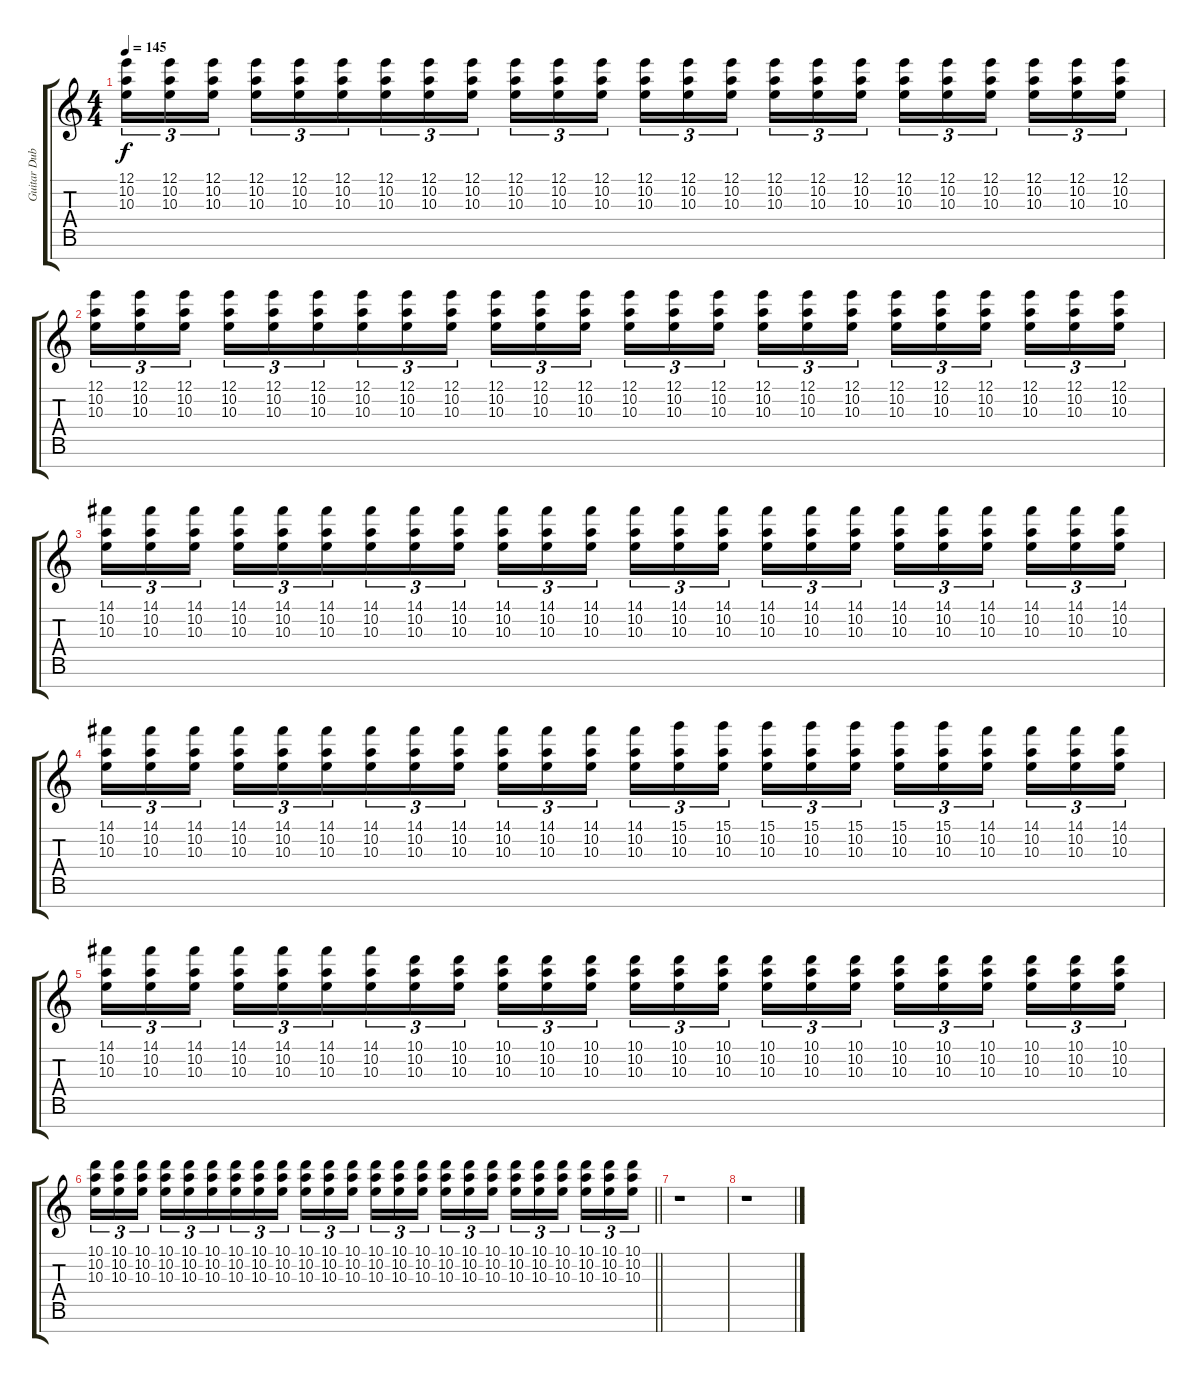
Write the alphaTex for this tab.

\track ("Guitar Dub" "Guitar Dub") {instrument distortionguitar}
\staff {score tabs}
\tuning (E4 B3 Gb3 E3 B2 E2 B1) {hide}
\ts (4 4)
\tempo 145
\clef g2
\ks c
(12.1 10.2 10.3).16{tu (3 2) dy f} (12.1 10.2 10.3).16{tu (3 2)} (12.1 10.2 10.3).16{tu (3 2) beam splitsecondary} (12.1 10.2 10.3).16{tu (3 2) beam merge} (12.1 10.2 10.3).16{tu (3 2)} (12.1 10.2 10.3).16{tu (3 2) beam merge} (12.1 10.2 10.3).16{tu (3 2)} (12.1 10.2 10.3).16{tu (3 2)} (12.1 10.2 10.3).16{tu (3 2) beam splitsecondary} (12.1 10.2 10.3).16{tu (3 2) beam merge} (12.1 10.2 10.3).16{tu (3 2) beam merge} (12.1 10.2 10.3).16{tu (3 2)} (12.1 10.2 10.3).16{tu (3 2)} (12.1 10.2 10.3).16{tu (3 2)} (12.1 10.2 10.3).16{tu (3 2) beam splitsecondary} (12.1 10.2 10.3).16{tu (3 2) beam merge} (12.1 10.2 10.3).16{tu (3 2)} (12.1 10.2 10.3).16{tu (3 2)} (12.1 10.2 10.3).16{tu (3 2)} (12.1 10.2 10.3).16{tu (3 2)} (12.1 10.2 10.3).16{tu (3 2) beam splitsecondary} (12.1 10.2 10.3).16{tu (3 2)} (12.1 10.2 10.3).16{tu (3 2) beam merge} (12.1 10.2 10.3).16{tu (3 2)} |
(12.1 10.2 10.3).16{tu (3 2)} (12.1 10.2 10.3).16{tu (3 2)} (12.1 10.2 10.3).16{tu (3 2) beam splitsecondary} (12.1 10.2 10.3).16{tu (3 2) beam merge} (12.1 10.2 10.3).16{tu (3 2)} (12.1 10.2 10.3).16{tu (3 2) beam merge} (12.1 10.2 10.3).16{tu (3 2)} (12.1 10.2 10.3).16{tu (3 2)} (12.1 10.2 10.3).16{tu (3 2) beam splitsecondary} (12.1 10.2 10.3).16{tu (3 2) beam merge} (12.1 10.2 10.3).16{tu (3 2) beam merge} (12.1 10.2 10.3).16{tu (3 2)} (12.1 10.2 10.3).16{tu (3 2)} (12.1 10.2 10.3).16{tu (3 2)} (12.1 10.2 10.3).16{tu (3 2) beam splitsecondary} (12.1 10.2 10.3).16{tu (3 2) beam merge} (12.1 10.2 10.3).16{tu (3 2)} (12.1 10.2 10.3).16{tu (3 2)} (12.1 10.2 10.3).16{tu (3 2)} (12.1 10.2 10.3).16{tu (3 2)} (12.1 10.2 10.3).16{tu (3 2) beam splitsecondary} (12.1 10.2 10.3).16{tu (3 2)} (12.1 10.2 10.3).16{tu (3 2) beam merge} (12.1 10.2 10.3).16{tu (3 2)} |
(14.1 10.2 10.3).16{tu (3 2)} (14.1 10.2 10.3).16{tu (3 2)} (14.1 10.2 10.3).16{tu (3 2) beam splitsecondary} (14.1 10.2 10.3).16{tu (3 2) beam merge} (14.1 10.2 10.3).16{tu (3 2)} (14.1 10.2 10.3).16{tu (3 2) beam merge} (14.1 10.2 10.3).16{tu (3 2)} (14.1 10.2 10.3).16{tu (3 2)} (14.1 10.2 10.3).16{tu (3 2) beam splitsecondary} (14.1 10.2 10.3).16{tu (3 2) beam merge} (14.1 10.2 10.3).16{tu (3 2) beam merge} (14.1 10.2 10.3).16{tu (3 2)} (14.1 10.2 10.3).16{tu (3 2)} (14.1 10.2 10.3).16{tu (3 2)} (14.1 10.2 10.3).16{tu (3 2) beam splitsecondary} (14.1 10.2 10.3).16{tu (3 2) beam merge} (14.1 10.2 10.3).16{tu (3 2)} (14.1 10.2 10.3).16{tu (3 2)} (14.1 10.2 10.3).16{tu (3 2)} (14.1 10.2 10.3).16{tu (3 2)} (14.1 10.2 10.3).16{tu (3 2) beam splitsecondary} (14.1 10.2 10.3).16{tu (3 2)} (14.1 10.2 10.3).16{tu (3 2) beam merge} (14.1 10.2 10.3).16{tu (3 2)} |
(14.1 10.2 10.3).16{tu (3 2)} (14.1 10.2 10.3).16{tu (3 2)} (14.1 10.2 10.3).16{tu (3 2) beam splitsecondary} (14.1 10.2 10.3).16{tu (3 2) beam merge} (14.1 10.2 10.3).16{tu (3 2)} (14.1 10.2 10.3).16{tu (3 2) beam merge} (14.1 10.2 10.3).16{tu (3 2)} (14.1 10.2 10.3).16{tu (3 2)} (14.1 10.2 10.3).16{tu (3 2) beam splitsecondary} (14.1 10.2 10.3).16{tu (3 2) beam merge} (14.1 10.2 10.3).16{tu (3 2) beam merge} (14.1 10.2 10.3).16{tu (3 2)} (14.1 10.2 10.3).16{tu (3 2)} (15.1 10.2 10.3).16{tu (3 2)} (15.1 10.2 10.3).16{tu (3 2) beam splitsecondary} (15.1 10.2 10.3).16{tu (3 2) beam merge} (15.1 10.2 10.3).16{tu (3 2)} (15.1 10.2 10.3).16{tu (3 2)} (15.1 10.2 10.3).16{tu (3 2)} (15.1 10.2 10.3).16{tu (3 2)} (14.1 10.2 10.3).16{tu (3 2) beam splitsecondary} (14.1 10.2 10.3).16{tu (3 2)} (14.1 10.2 10.3).16{tu (3 2) beam merge} (14.1 10.2 10.3).16{tu (3 2)} |
(14.1 10.2 10.3).16{tu (3 2)} (14.1 10.2 10.3).16{tu (3 2)} (14.1 10.2 10.3).16{tu (3 2) beam splitsecondary} (14.1 10.2 10.3).16{tu (3 2) beam merge} (14.1 10.2 10.3).16{tu (3 2)} (14.1 10.2 10.3).16{tu (3 2) beam merge} (14.1 10.2 10.3).16{tu (3 2)} (10.1 10.2 10.3).16{tu (3 2)} (10.1 10.2 10.3).16{tu (3 2) beam splitsecondary} (10.1 10.2 10.3).16{tu (3 2) beam merge} (10.1 10.2 10.3).16{tu (3 2) beam merge} (10.1 10.2 10.3).16{tu (3 2)} (10.1 10.2 10.3).16{tu (3 2)} (10.1 10.2 10.3).16{tu (3 2)} (10.1 10.2 10.3).16{tu (3 2) beam splitsecondary} (10.1 10.2 10.3).16{tu (3 2) beam merge} (10.1 10.2 10.3).16{tu (3 2)} (10.1 10.2 10.3).16{tu (3 2)} (10.1 10.2 10.3).16{tu (3 2)} (10.1 10.2 10.3).16{tu (3 2)} (10.1 10.2 10.3).16{tu (3 2) beam splitsecondary} (10.1 10.2 10.3).16{tu (3 2)} (10.1 10.2 10.3).16{tu (3 2) beam merge} (10.1 10.2 10.3).16{tu (3 2)} |
\barLineRight lightlight
(10.1 10.2 10.3).16{tu (3 2)} (10.1 10.2 10.3).16{tu (3 2)} (10.1 10.2 10.3).16{tu (3 2) beam splitsecondary} (10.1 10.2 10.3).16{tu (3 2) beam merge} (10.1 10.2 10.3).16{tu (3 2)} (10.1 10.2 10.3).16{tu (3 2) beam merge} (10.1 10.2 10.3).16{tu (3 2)} (10.1 10.2 10.3).16{tu (3 2)} (10.1 10.2 10.3).16{tu (3 2) beam splitsecondary} (10.1 10.2 10.3).16{tu (3 2) beam merge} (10.1 10.2 10.3).16{tu (3 2) beam merge} (10.1 10.2 10.3).16{tu (3 2)} (10.1 10.2 10.3).16{tu (3 2)} (10.1 10.2 10.3).16{tu (3 2)} (10.1 10.2 10.3).16{tu (3 2) beam splitsecondary} (10.1 10.2 10.3).16{tu (3 2) beam merge} (10.1 10.2 10.3).16{tu (3 2)} (10.1 10.2 10.3).16{tu (3 2)} (10.1 10.2 10.3).16{tu (3 2)} (10.1 10.2 10.3).16{tu (3 2)} (10.1 10.2 10.3).16{tu (3 2) beam splitsecondary} (10.1 10.2 10.3).16{tu (3 2)} (10.1 10.2 10.3).16{tu (3 2) beam merge} (10.1 10.2 10.3).16{tu (3 2)} |
\section ("" "")
r.1 |
r.1
